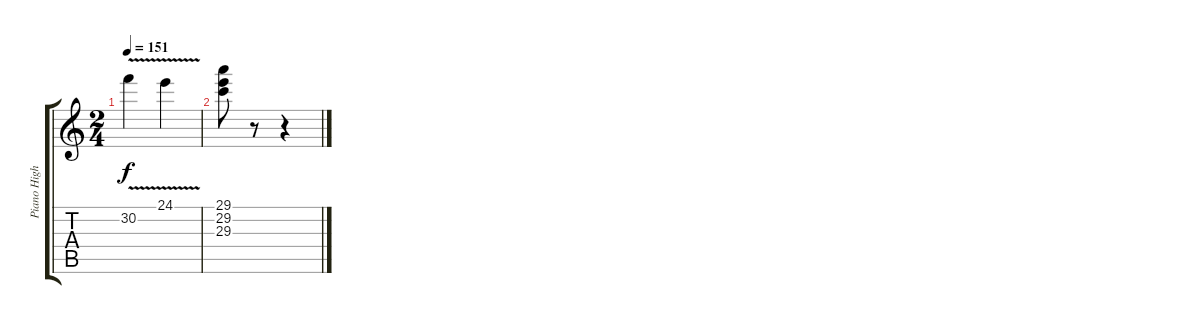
\track ("Piano High" "Piano High") {instrument brightacousticpiano}
\staff {score tabs}
\tuning (E4 B3 G3 D3 A2 E2) {hide}
\ts (2 4)
\tempo 151
\clef g2
\ks c
30.2{v}.4{dy f} 24.1{v}.4 |
(29.1 29.2 29.3).8 r.8 r.4
